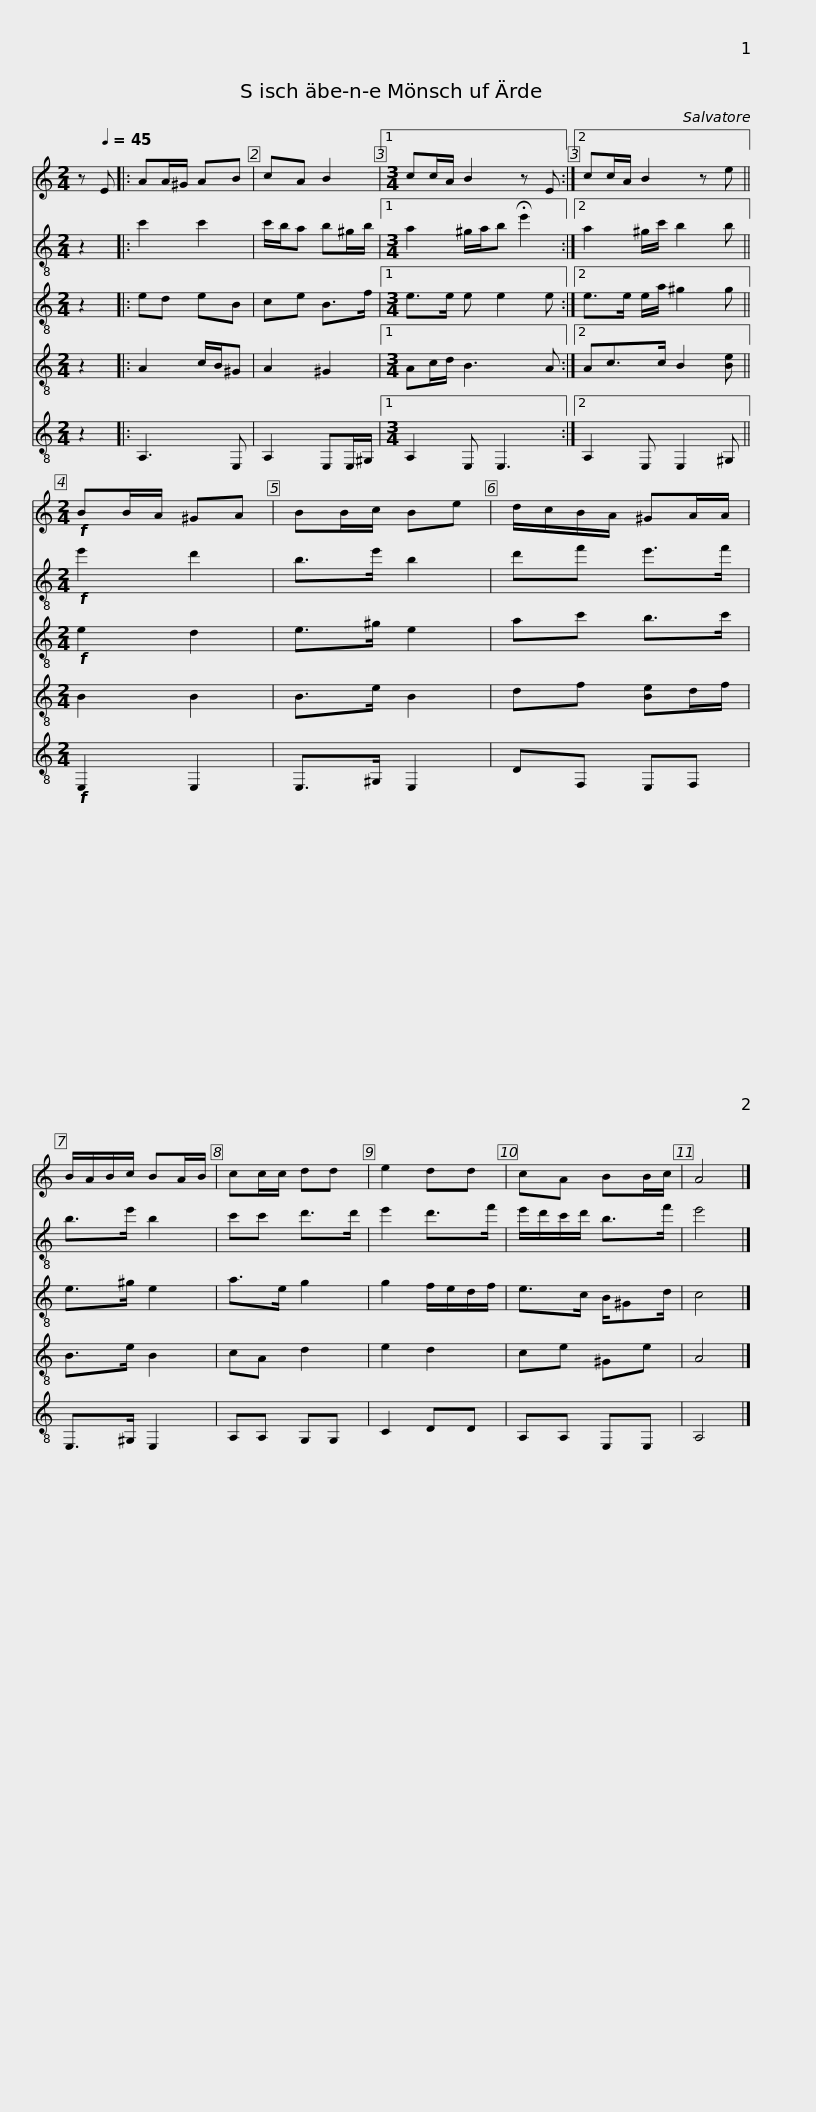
X:1
%%score 1 2 3 4 5
L:1/8
M:2/4
I:linebreak $
K:C
V:1 treble
V:2 treble-8
V:3 treble-8
V:4 treble-8
V:5 treble-8
V:1
 z[Q:1/4=45] E |: AA/^G/ AB | cA B2 |1[M:3/4] cc/A/ B2 z E :|2 cc/A/ B2 z e ||$ %5
[M:2/4]!f! BB/A/ ^GA | BB/c/ Be | d/c/B/A/ ^GA/A/ | B/A/B/c/ BA/B/ | cc/c/ dd | %10
 e2 dd |$ cA BB/c/ | A4 |] %13
V:2
 z2 |: c'2 c'2 | c'/b/a b^g/b/ |1[M:3/4] a2 ^g/a/b !fermata!e'2 :|2 a2 ^g/c'/ b2 b ||$ %5
[M:2/4]!f! e'2 d'2 | b>e' b2 | d'f' e'>f' | b>e' b2 | c'c' d'>d' | %10
 e'2 d'>f' |$ e'/d'/c'/d'/ b>f' | e'4 |] %13
V:3
 z2 |: ed eB | ce B>f |1[M:3/4] e>e e e2 e :|2 e>e e/a/ ^g2 g ||$ %5
[M:2/4]!f! e2 d2 | e>^g e2 | ac' b>c' | e>^g e2 | a>e g2 | %10
 g2 f/e/d/f/ |$ e>c B/^Gd/ | c4 |] %13
V:4
 z2 |: A2 c/B/^G | A2 ^G2 |1[M:3/4] Ac/d/ B3 A :|2 Ac>c B2 [Be] ||$ %5
[M:2/4] B2 B2 | B>e B2 | df [Be]d/f/ | B>e B2 | cA d2 | %10
 e2 d2 |$ ce ^Ge | A4 |] %13
V:5
 z2 |: A,3 E, | A,2 E,E,/^G,/ |1[M:3/4] A,2 E, E,3 :|2 A,2 E, E,2 ^G, ||$ %5
[M:2/4]!f! E,2 E,2 | E,>^G, E,2 | DF, E,F, | E,>^G, E,2 | A,A, G,G, | %10
 C2 DD |$ A,A, E,E, | A,4 |] %13
